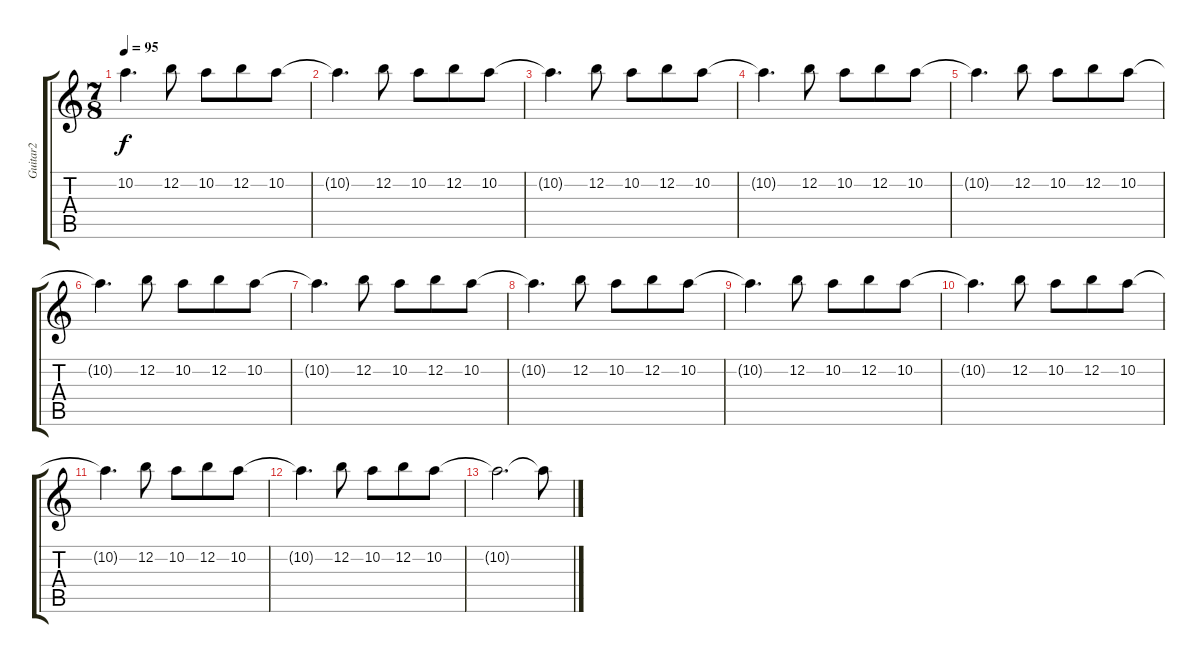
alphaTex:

\track ("Guitar2" "Guitar2") {instrument overdrivenguitar}
\staff {score tabs}
\tuning (E4 B3 G3 D3 A2 E2) {hide}
\ts (7 8)
\tempo 95
\clef g2
\ks c
10.2.4{d dy f} 12.2.8 10.2.8 12.2.8 10.2.8 |
10.2{t}.4{d} 12.2.8 10.2.8 12.2.8 10.2.8 |
10.2{t}.4{d} 12.2.8 10.2.8 12.2.8 10.2.8 |
10.2{t}.4{d} 12.2.8 10.2.8 12.2.8 10.2.8 |
10.2{t}.4{d} 12.2.8 10.2.8 12.2.8 10.2.8 |
10.2{t}.4{d} 12.2.8 10.2.8 12.2.8 10.2.8 |
10.2{t}.4{d} 12.2.8 10.2.8 12.2.8 10.2.8 |
10.2{t}.4{d} 12.2.8 10.2.8 12.2.8 10.2.8 |
10.2{t}.4{d} 12.2.8 10.2.8 12.2.8 10.2.8 |
10.2{t}.4{d} 12.2.8 10.2.8 12.2.8 10.2.8 |
10.2{t}.4{d} 12.2.8 10.2.8 12.2.8 10.2.8 |
10.2{t}.4{d} 12.2.8 10.2.8 12.2.8 10.2.8 |
10.2{t}.2{d} 10.2{t}.8
